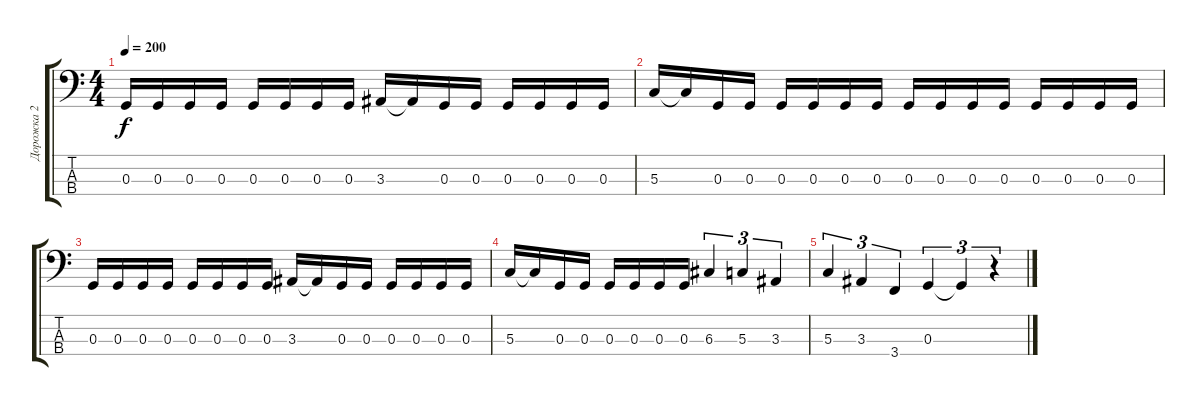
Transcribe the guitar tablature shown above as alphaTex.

\track ("Дорожка 2" "Дорожка 2") {instrument electricbassfinger}
\staff {score tabs}
\tuning (F2 C2 G1 D1) {hide}
\ts (4 4)
\tempo 200
\clef f4
\ks c
0.3.16{dy f} 0.3.16 0.3.16 0.3.16 0.3.16 0.3.16 0.3.16 0.3.16 3.3.16 3.3{t}.16 0.3.16 0.3.16 0.3.16 0.3.16 0.3.16 0.3.16 |
5.3.16 5.3{t}.16 0.3.16 0.3.16 0.3.16 0.3.16 0.3.16 0.3.16 0.3.16 0.3.16 0.3.16 0.3.16 0.3.16 0.3.16 0.3.16 0.3.16 |
0.3.16 0.3.16 0.3.16 0.3.16 0.3.16 0.3.16 0.3.16 0.3.16 3.3.16 3.3{t}.16 0.3.16 0.3.16 0.3.16 0.3.16 0.3.16 0.3.16 |
5.3.16 5.3{t}.16 0.3.16 0.3.16 0.3.16 0.3.16 0.3.16 0.3.16 6.3.4{tu (3 2)} 5.3.4{tu (3 2)} 3.3.4{tu (3 2)} |
5.3.4{tu (3 2)} 3.3.4{tu (3 2)} 3.4.4{tu (3 2)} 0.3.4{tu (3 2)} 0.3{t}.4{tu (3 2)} r.4{tu (3 2)}
